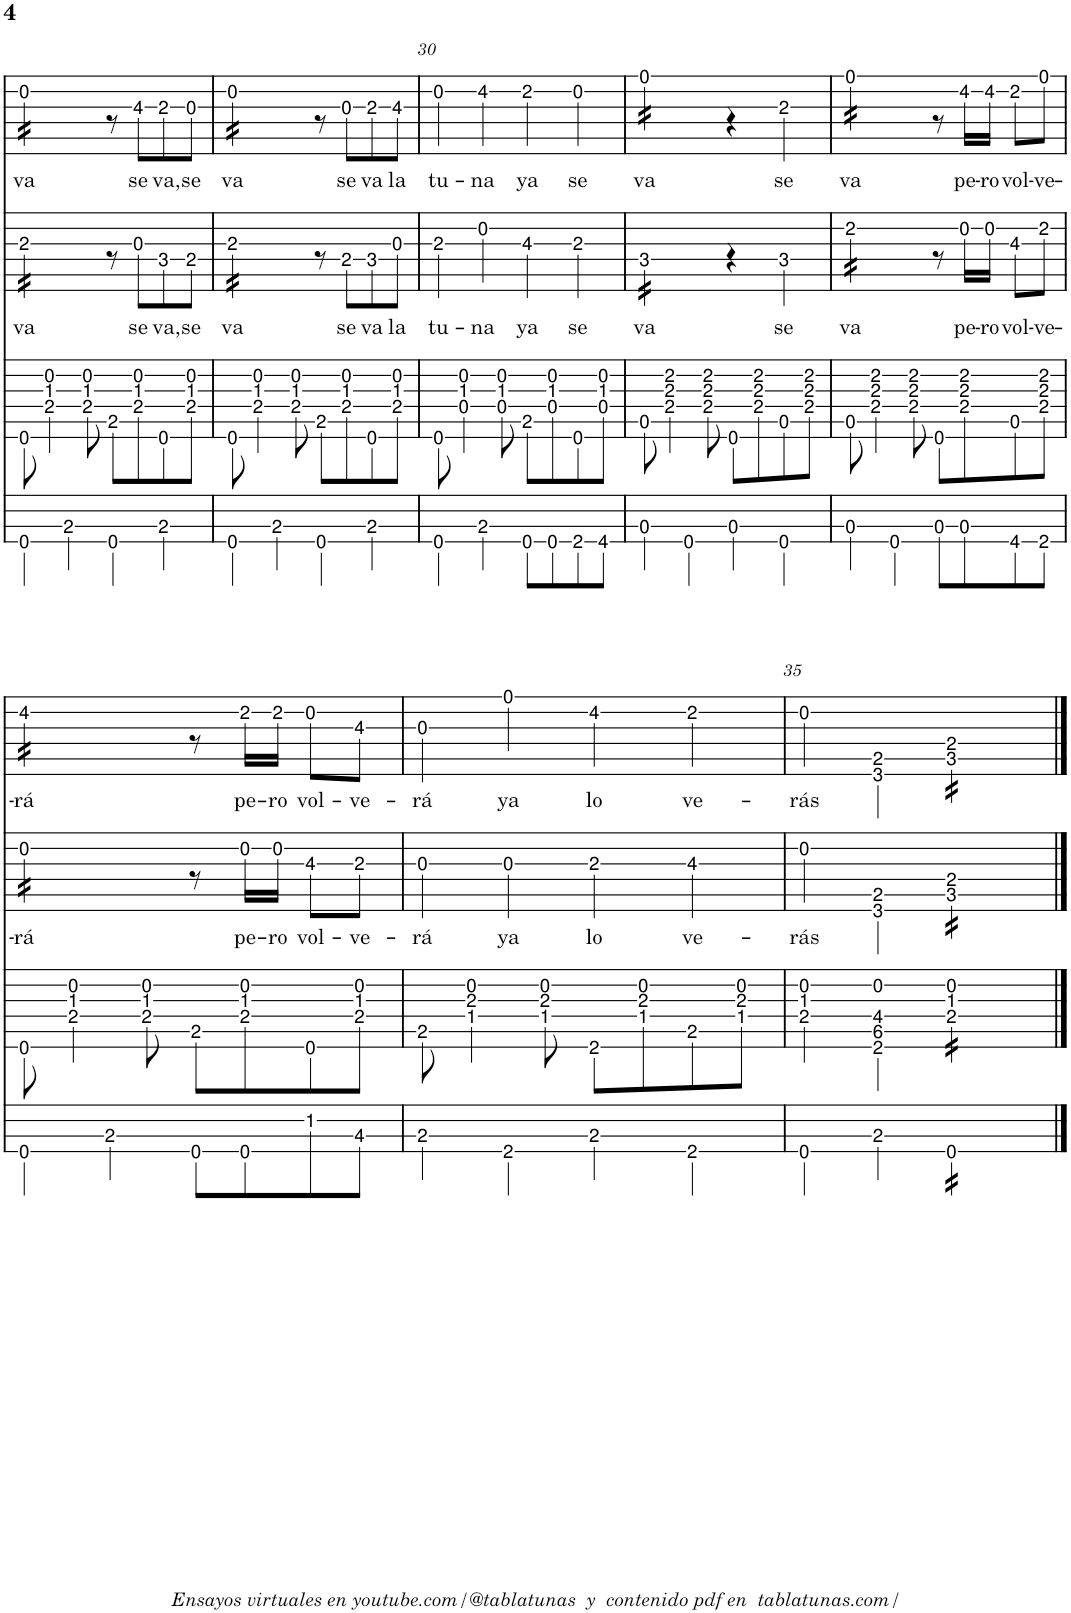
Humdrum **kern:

**kern	**kern	**kern	**text	**kern	**text
*part4	*part3	*part2	*part2	*part1	*part1
*staff4	*staff3	*staff2	*staff2	*staff1	*staff1
*I"Bajo	*I"Guitarra	*I"Laúd	*	*I"Bandurria	*
!!LO:PB:g=z
*	*	*	*	*	*
*Trd7c12	*	*	*	*	*
*k[f#]	*k[f#]	*k[f#]	*	*k[f#]	*
*M4/4	*M4/4	*M4/4	*	*M4/4	*
=28	=28	=28	=28	=28	=28
!	!	!	!LO:LY:b	!	!LO:LY:b
4EE\	8EE\	2c#X\	va	2ee\	va
.	4E\ 4G#X\ 4B\	.	.	.	.
4BB\	.	.	.	.	.
.	8E\ 8G#\ 8B\	.	.	.	.
4EE\	8BB\L	8r	.	8r	.
!	!	!	!LO:LY:b	!	!LO:LY:b
.	8E\ 8G#\ 8B\	8B\L	se	8dd#X\L	se
!	!	!	!LO:LY:b	!	!LO:LY:b
4BB\	8EE\	8A\	va,	8cc#X\	va,
!	!	!	!LO:LY:b	!	!LO:LY:b
.	8E\ 8G#\ 8B\J	8G#X\J	se	8b\J	se
=29	=29	=29	=29	=29	=29
!	!	!	!LO:LY:b	!	!LO:LY:b
4EE\	8EE\	2c#X\	va	2ee\	va
.	4E\ 4G#X\ 4B\	.	.	.	.
4BB\	.	.	.	.	.
.	8E\ 8G#\ 8B\	.	.	.	.
4EE\	8BB\L	8r	.	8r	.
!	!	!	!LO:LY:b	!	!LO:LY:b
.	8E\ 8G#\ 8B\	8G#X\L	se	8b\L	se
!	!	!	!LO:LY:b	!	!LO:LY:b
4BB\	8EE\	8A\	va	8cc#X\	va
!	!	!	!LO:LY:b	!	!LO:LY:b
.	8E\ 8G#\ 8B\J	8B\J	la	8dd#X\J	la
=30	=30	=30	=30	=30	=30
!	!	!	!LO:LY:b	!	!LO:LY:b
4EE\	8EE\	4c#X\	tu-	4ee\	tu-
.	4D\ 4G#X\ 4B\	.	.	.	.
!	!	!	!LO:LY:b	!	!LO:LY:b
4BB\	.	4e\	-na	4gg#X\	-na
.	8D\ 8G#\ 8B\	.	.	.	.
!	!	!	!LO:LY:b	!	!LO:LY:b
8EE\L	8BB\L	4d#X\	ya	4ff#\	ya
8EE\	8D\ 8G#\ 8B\	.	.	.	.
!	!	!	!LO:LY:b	!	!LO:LY:b
8FF#\	8EE\	4c#\	se	4ee\	se
8GG#X\J	8D\ 8G#\ 8B\J	.	.	.	.
=31	=31	=31	=31	=31	=31
!	!	!	!LO:LY:b	!	!LO:LY:b
4AA\	8AA\	2A\	va	2aa\	va
.	4E\ 4A\ 4c#X\	.	.	.	.
4EE\	.	.	.	.	.
.	8E\ 8A\ 8c#\	.	.	.	.
4AA\	8EE\L	4r	.	4r	.
.	8E\ 8A\ 8c#\	.	.	.	.
!	!	!	!LO:LY:b	!	!LO:LY:b
4EE\	8AA\	4A\	se	4cc#X\	se
.	8E\ 8A\ 8c#\J	.	.	.	.
=32	=32	=32	=32	=32	=32
!	!	!	!LO:LY:b	!	!LO:LY:b
4AA\	8AA\	2f#\	va	2aa\	va
.	4E\ 4A\ 4c#X\	.	.	.	.
4EE\	.	.	.	.	.
.	8E\ 8A\ 8c#\	.	.	.	.
8AA\L	8EE\L	8r	.	8r	.
!	!	!	!LO:LY:b	!	!LO:LY:b
8AA\	8E\ 8A\ 8c#\	16e\LL	pe-	16gg#X\LL	pe-
!	!	!	!LO:LY:b	!	!LO:LY:b
.	.	16e\JJ	-ro	16gg#\JJ	-ro
!	!	!	!LO:LY:b	!	!LO:LY:b
8GG#X\	8AA\	8d#X\L	vol-	8ff#\L	vol-
!	!	!	!LO:LY:b	!	!LO:LY:b
8FF#\J	8E\ 8A\ 8c#\J	8f#\J	-ve-	8aa\J	-ve-
!!LO:LB:g=z
=33	=33	=33	=33	=33	=33
!	!	!	!LO:LY:b	!	!LO:LY:b
4EE\	8EE\	2e\	-rá	2gg#X\	-rá
.	4E\ 4G#X\ 4B\	.	.	.	.
4BB\	.	.	.	.	.
.	8E\ 8G#\ 8B\	.	.	.	.
8EE\L	8BB\L	8r	.	8r	.
!	!	!	!LO:LY:b	!	!LO:LY:b
8EE\	8E\ 8G#\ 8B\	16e\LL	pe-	16ff#\LL	pe-
!	!	!	!LO:LY:b	!	!LO:LY:b
.	.	16e\JJ	-ro	16ff#\JJ	-ro
!	!	!	!LO:LY:b	!	!LO:LY:b
8D#X\	8EE\	8d#X\L	vol-	8ee\L	vol-
!	!	!	!LO:LY:b	!	!LO:LY:b
8C#X\J	8E\ 8G#\ 8B\J	8c#X\J	-ve-	8dd#X\J	-ve-
=34	=34	=34	=34	=34	=34
!	!	!	!LO:LY:b	!	!LO:LY:b
4BB\	8BB\	4B\	-rá	4b\	-rá
.	4D#X\ 4A\ 4B\	.	.	.	.
!	!	!	!LO:LY:b	!	!LO:LY:b
4FF#\	.	4B\	ya	4aa\	ya
.	8D#\ 8A\ 8B\	.	.	.	.
!	!	!	!LO:LY:b	!	!LO:LY:b
4BB\	8FF#\L	4c#X\	lo	4gg#X\	lo
.	8D#\ 8A\ 8B\	.	.	.	.
!	!	!	!LO:LY:b	!	!LO:LY:b
4FF#\	8BB\	4d#X\	ve-	4ff#\	ve-
.	8D#\ 8A\ 8B\J	.	.	.	.
=35	=35	=35	=35	=35	=35
!	!	!	!LO:LY:b	!	!LO:LY:b
4EE\	4E\ 4G#X\ 4B\	4e\	-rás	4ee\	-rás
4BB\	4FF#\ 4D#X\ 4F#\ 4B\	4BB\ 4D#X\	.	4B\ 4d#X\	.
2EE\	2E\ 2G#\ 2B\	2E\ 2G#X\	.	2e\ 2g#X\	.
==	==	==	==	==	==
*-	*-	*-	*-	*-	*-
